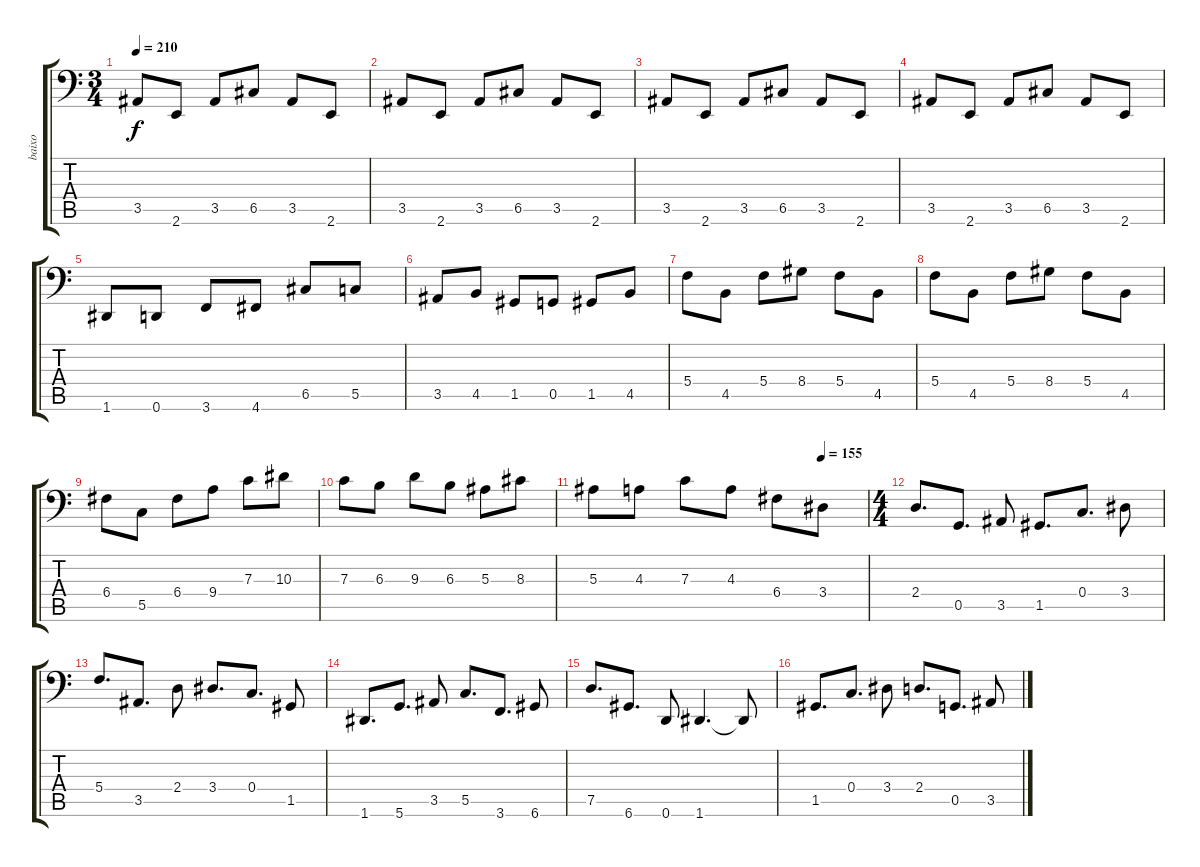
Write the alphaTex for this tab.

\track ("baixo" "baixo") {instrument electricbassfinger}
\staff {score tabs}
\tuning (D3 A2 F2 C2 G1 D1) {hide}
\ts (3 4)
\tempo 210
\clef f4
\ks c
3.5.8{dy f} 2.6.8 3.5.8 6.5.8 3.5.8 2.6.8 |
3.5.8 2.6.8 3.5.8 6.5.8 3.5.8 2.6.8 |
3.5.8 2.6.8 3.5.8 6.5.8 3.5.8 2.6.8 |
3.5.8 2.6.8 3.5.8 6.5.8 3.5.8 2.6.8 |
1.6.8 0.6.8 3.6.8 4.6.8 6.5.8 5.5.8 |
3.5.8 4.5.8 1.5.8 0.5.8 1.5.8 4.5.8 |
5.4.8 4.5.8 5.4.8 8.4.8 5.4.8 4.5.8 |
5.4.8 4.5.8 5.4.8 8.4.8 5.4.8 4.5.8 |
6.4.8 5.5.8 6.4.8 9.4.8 7.3.8 10.3.8 |
7.3.8 6.3.8 9.3.8 6.3.8 5.3.8 8.3.8 |
\tempo (155 0.8333333333333334)
5.3.8 4.3.8 7.3.8 4.3.8 6.4.8 3.4.8 |
\ts (4 4)
2.4.8{d} 0.5.8{d} 3.5.8 1.5.8{d} 0.4.8{d} 3.4.8 |
5.4.8{d} 3.5.8{d} 2.4.8 3.4.8{d} 0.4.8{d} 1.5.8 |
1.6.8{d} 5.6.8{d} 3.5.8 5.5.8{d} 3.6.8{d} 6.6.8 |
7.5.8{d} 6.6.8{d} 0.6.8 1.6.4{d} 1.6{t}.8 |
1.5.8{d} 0.4.8{d} 3.4.8 2.4.8{d} 0.5.8{d} 3.5.8
